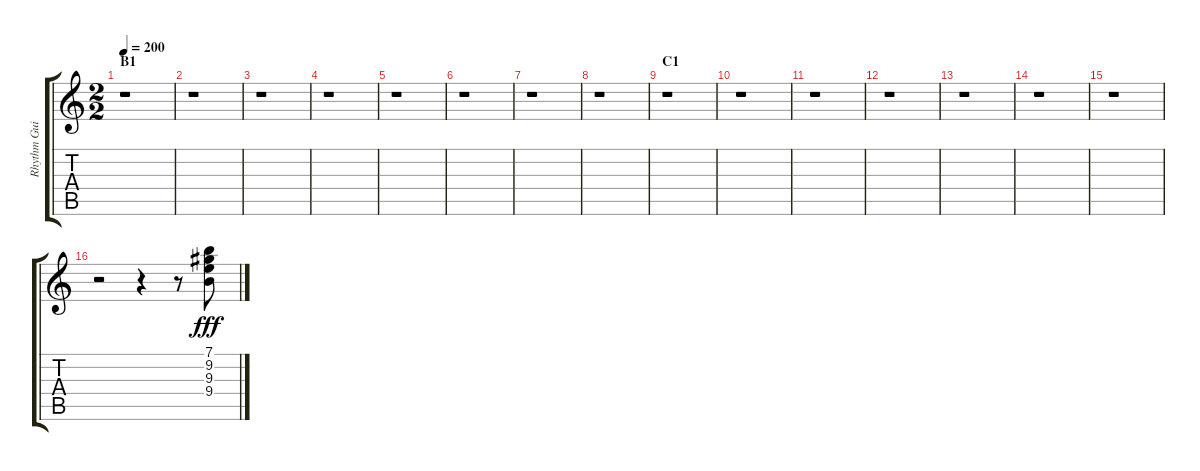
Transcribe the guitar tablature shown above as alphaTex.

\track ("Rhythm Guitar 2" "Rhythm Gui") {instrument electricguitarclean}
\staff {score tabs}
\tuning (E4 B3 G3 D3 A2 E2) {hide}
\ts (2 2)
\section ("" "B1")
\tempo 200
\clef g2
\ks c
r.1{dy fff} |
r.1 |
r.1 |
r.1 |
r.1 |
r.1 |
r.1 |
r.1 |
\section ("" "C1")
r.1 |
r.1 |
r.1 |
r.1 |
r.1 |
r.1 |
r.1 |
r.2 r.4 r.8 (7.1 9.2 9.3 9.4).8
